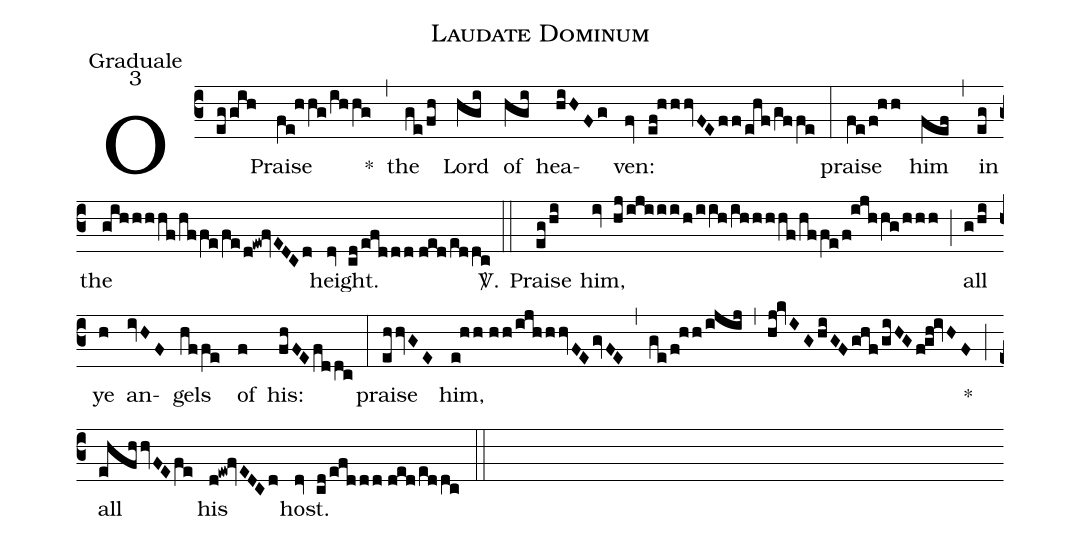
name:Laudate Dominum;
office-part:Graduale;
mode:3;
%%
(c3) O(eggih) Praise(fe!hhg/ihhg) *(,) the(ge/fh) Lord(hgi) of(hgi) hea(hiHFg)ven:(fv ef!hhhvFE/ff/ehf/gffe) (:) praise(fe/f!hh) him(fef) (,) in(eg) the(gihhhhf/hffe/fe/d!ew!fvEDCd) height.(dv cd/efddd//ded/eddc) <sp>V/</sp>.(::) Praise(eg/hi) him,(iv hj/ijiii/h/iih/ihhhhf/hffe/f!ijhhg/hhh) (;) all(g/hi) ye(h) an(ivHF)gels(hffe) of(f) his:(fhFE/fddc) (:) praise(ehhvGE) him,(e!hh//hh/ijhhhvFE/gvFE) (,) (ge/f!hh/ijij) (,) (hj!kvIG/hiGF/ghf/giHG/f!gh!ivHF) *(;) all(ehfhhvFEfe) his(d!ew!fvEDCd) host.(dv cd/efddd//ded/eddc) (::)
